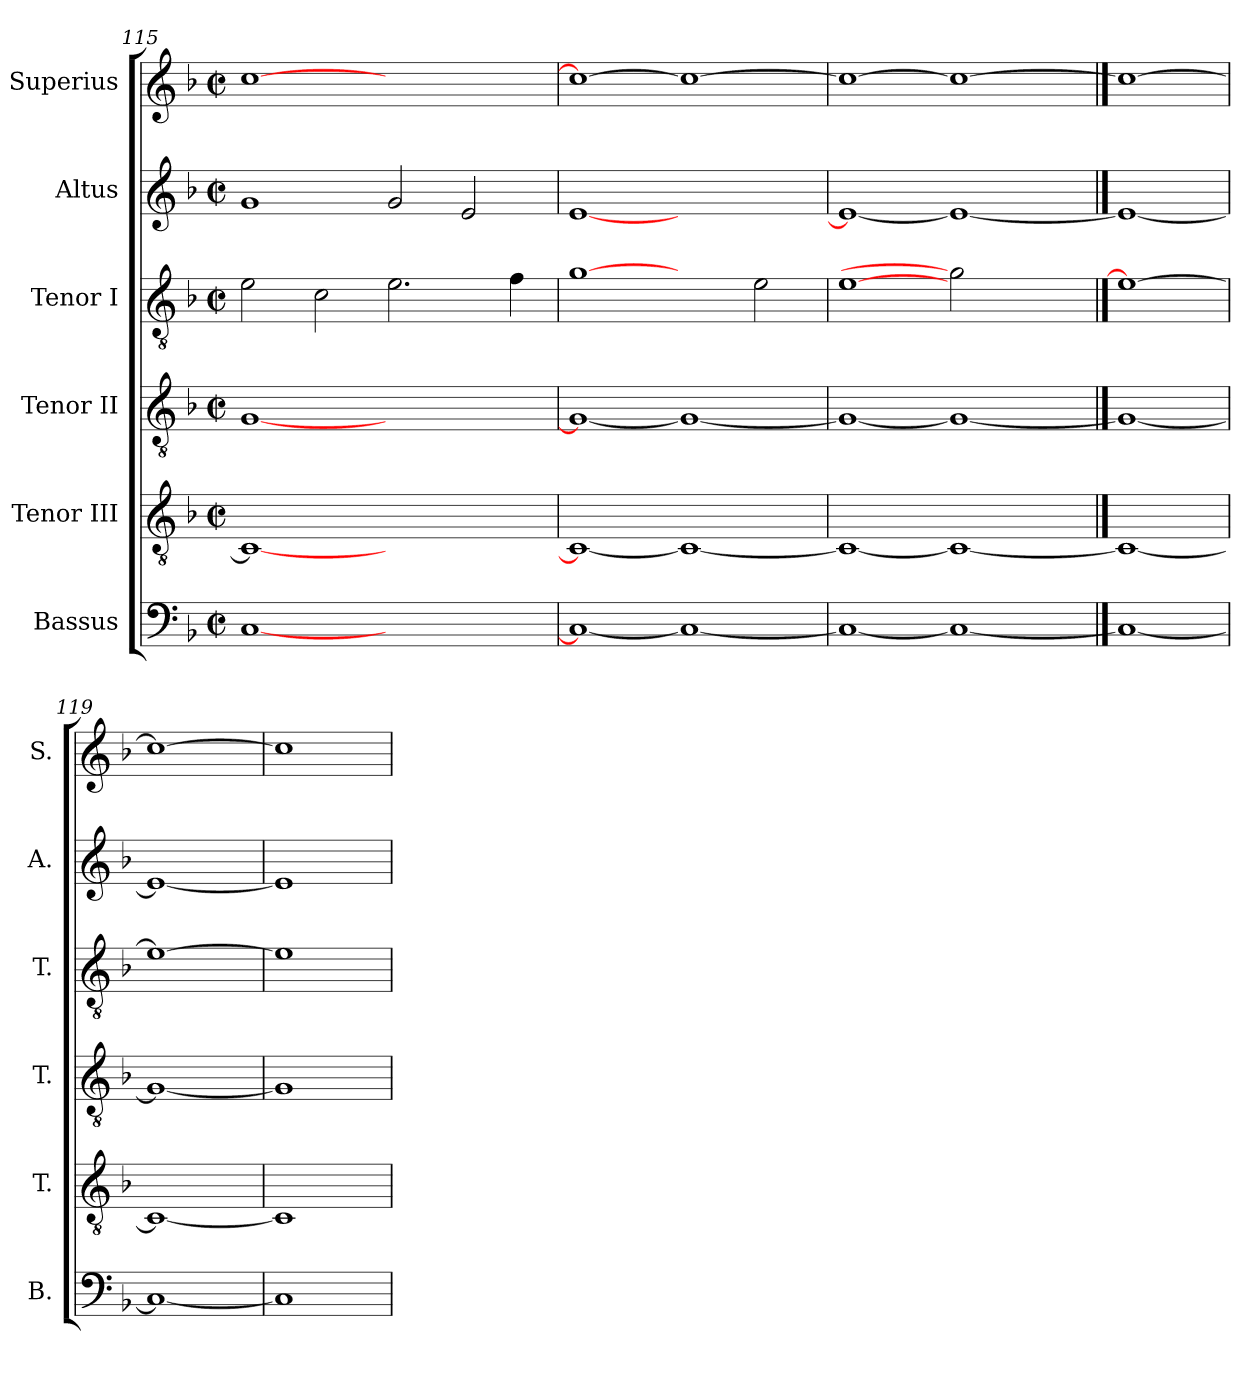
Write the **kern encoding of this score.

**kern	**kern	**kern	**kern	**kern	**kern
*part6	*part5	*part4	*part3	*part2	*part1
*staff6	*staff5	*staff4	*staff3	*staff2	*staff1
*I"Bassus	*I"Tenor III	*I"Tenor II	*I"Tenor I	*I"Altus	*I"Superius
*I'B.	*I'T.	*I'T.	*I'T.	*I'A.	*I'S.
*clefF4	*clefGv2	*clefGv2	*clefGv2	*clefG2	*clefG2
*	*ITrd7c12	*ITrd7c12	*ITrd7c12	*	*
*k[b-]	*k[b-]	*k[b-]	*k[b-]	*k[b-]	*k[b-]
*F:	*F:	*F:	*F:	*F:	*F:
*M2/2	*M2/2	*M2/2	*M2/2	*M2/2	*M2/2
*met(c|)	*met(c|)	*met(c|)	*met(c|)	*met(c|)	*met(c|)
=115	=115	=115	=115	=115	=115
[<1Ci	1CCi_<	[<1GGi	2Ei\	1gi	[>1cci
.	.	.	2Ci\	.	.
1ryy	1ryy	1ryy	2.Ei\	2gi/	1ryy
.	.	.	.	2ei/	.
.	.	.	4Fi\	.	.
=116	=116	=116	=116	=116	=116
1Ci_<	1CCi_<	1GGi_<	[1Gi	[<1ei	1cci_>
1Ci_	1CCi_	1GGi_	2ryy	1ryy	1cci_
.	.	.	2Ei\	.	.
=117	=117	=117	=117	=117	=117
1Ci_<	1CCi_<	1GGi_<	[1Ei	1ei_<	1cci_>
1Ci_	1CCi_	1GGi_	2Gi]	1ei_	1cci_
.	.	.	2ryy	.	.
==118	==118	==118	==118	==118	==118
1Ci_	1CCi_	1GGi_	1Ei_	1ei_	1cci_
=119	=119	=119	=119	=119	=119
1Ci_	1CCi_	1GGi_	1Ei_	1ei_	1cci_
=120	=120	=120	=120	=120	=120
1Ci]	1CCi]	1GGi]	1Ei]	1ei]	1cci]
=	=	=	=	=	=
*-	*-	*-	*-	*-	*-
